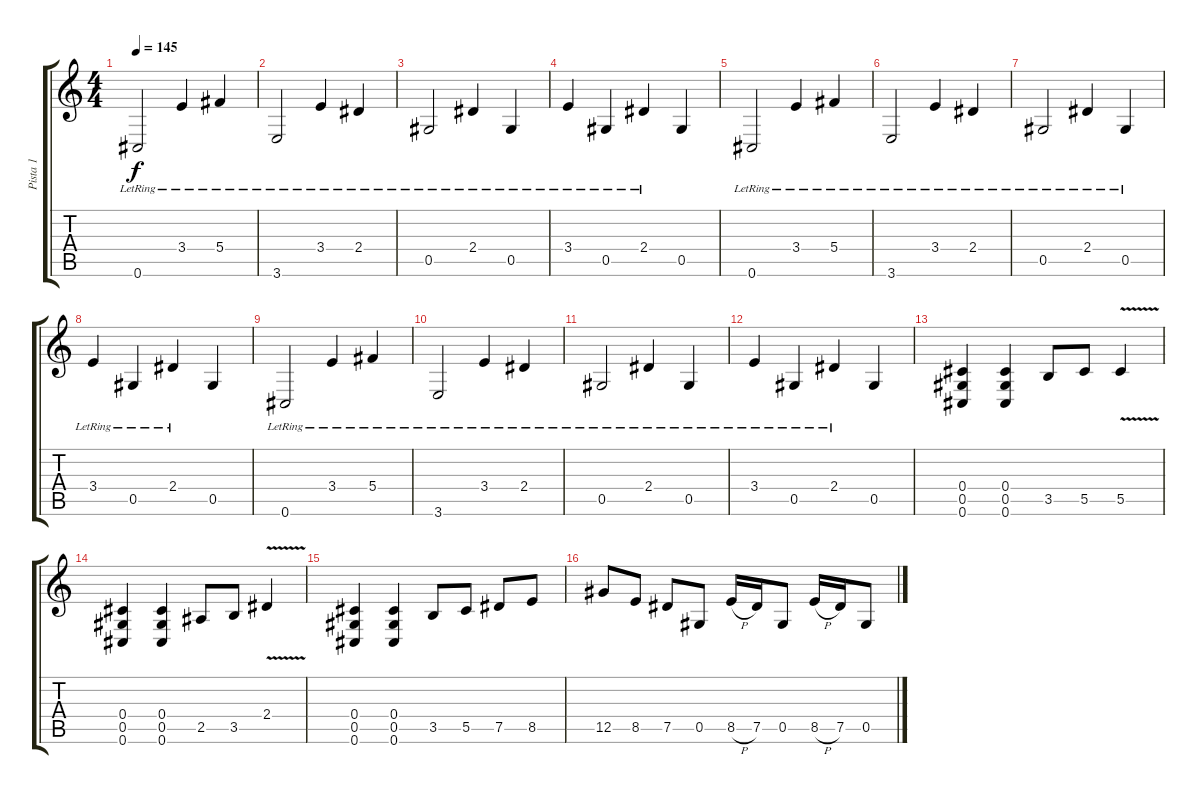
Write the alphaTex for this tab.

\track ("Pista 1" "Pista 1") {instrument electricguitarclean}
\staff {score tabs}
\tuning (Eb4 Bb3 Gb3 Db3 Ab2 Db2) {hide}
\ts (4 4)
\tempo 145
\clef g2
\ks c
0.6{lr}.2{dy f} 3.4{lr}.4 5.4{lr}.4 |
3.6{lr}.2 3.4{lr}.4 2.4{lr}.4 |
0.5{lr}.2 2.4{lr}.4 0.5{lr}.4 |
3.4{lr}.4 0.5{lr}.4 2.4{lr}.4 0.5.4 |
0.6{lr}.2 3.4{lr}.4 5.4{lr}.4 |
3.6{lr}.2 3.4{lr}.4 2.4{lr}.4 |
0.5{lr}.2 2.4{lr}.4 0.5{lr}.4 |
3.4{lr}.4 0.5{lr}.4 2.4{lr}.4 0.5.4 |
0.6{lr}.2 3.4{lr}.4 5.4{lr}.4 |
3.6{lr}.2 3.4{lr}.4 2.4{lr}.4 |
0.5{lr}.2 2.4{lr}.4 0.5{lr}.4 |
3.4{lr}.4 0.5{lr}.4 2.4{lr}.4 0.5.4 |
(0.4 0.5 0.6).4{balance 1 instrument distortionguitar} (0.4 0.5 0.6).4 3.5.8 5.5.8 5.5{v}.4 |
(0.4 0.5 0.6).4 (0.4 0.5 0.6).4 2.5.8 3.5.8 2.4{v}.4 |
(0.4 0.5 0.6).4 (0.4 0.5 0.6).4 3.5.8 5.5.8 7.5.8 8.5.8 |
12.5.8 8.5.8 7.5.8 0.5.8 8.5{h}.16 7.5.16 0.5.8 8.5{h}.16 7.5.16 0.5.8
